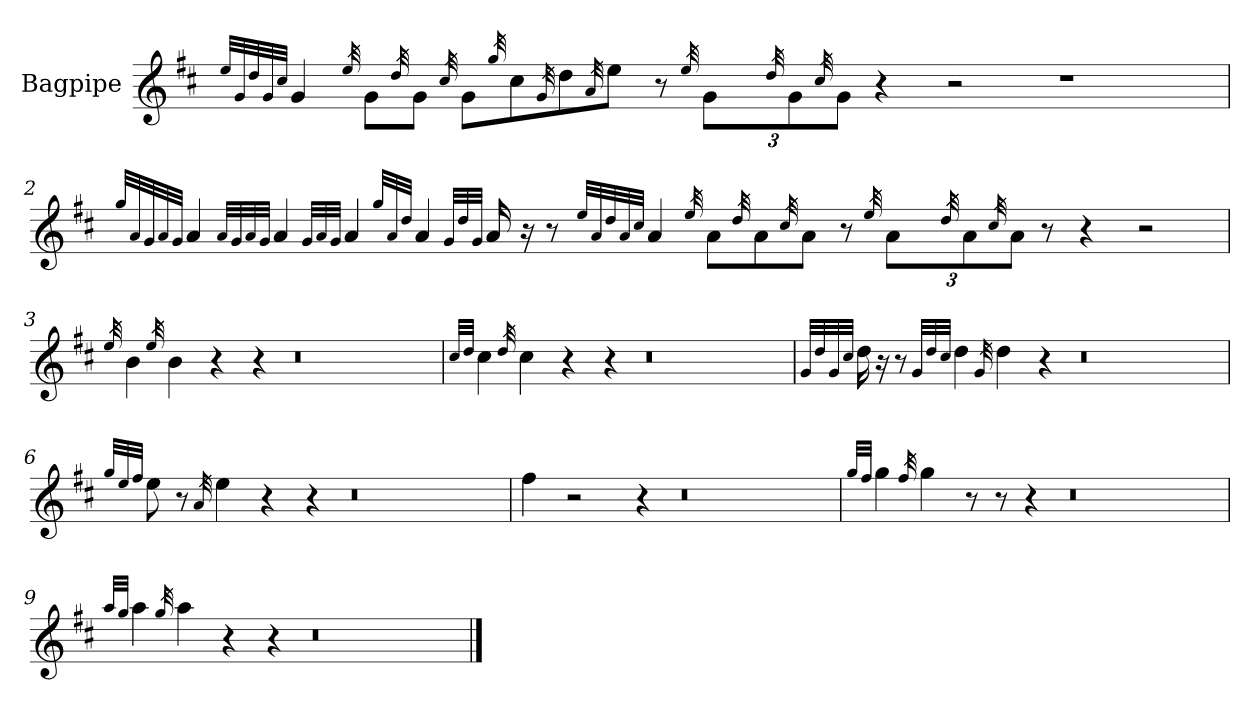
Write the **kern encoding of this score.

**kern
*part1
*staff1
*I"Bagpipe
*I'Bagp.
*clefG2
*k[f#c#]
=1
32qee/LLL
32qg/
32qdd/
32qg/
32qcc#/JJJ
4g/
32qee/
8g\L
32qdd/
8g\J
32qcc#/
8g\L
32qgg/
8cc#\
32qg/
8dd\
32qa/
8ee\J
8r
32qee/
*Xbrackettup
12g\L
32qdd/
12g\
32qcc#/
12g\J
4r
2r
1r
!!LO:LB:g=z
=2
32qgg/LLL
32qa/
32qg/
32qa/
32qg/JJJ
4a/
32qa/LLL
32qg/
32qa/
32qg/JJJ
4a/
32qg/LLL
32qa/
32qg/JJJ
4a/
32qgg/LLL
32qa/
32qdd/JJJ
4a/
32qg/LLL
32qdd/
32qg/JJJ
16a/
16r
8r
32qee/LLL
32qa/
32qdd/
32qa/
32qcc#/JJJ
4a/
32qee/
8a\L
32qdd/
8a\
32qcc#/
8a\J
8r
32qee/
12a\L
32qdd/
12a\
32qcc#/
12a\J
8r
4r
2r
!!LO:LB:g=z
=3
32qee/
4b\
32qee/
4b\
4r
4r
0r
!!LO:LB:g=z
=4
32qcc#/LLL
32qdd/JJJ
4cc#\
32qdd/
4cc#\
4r
4r
0r
!!LO:LB:g=z
=5
32qg/LLL
32qdd/
32qg/
32qcc#/JJJ
16dd\
16r
8r
32qg/LLL
32qdd/
32qcc#/JJJ
4dd\
32qg/
4dd\
4r
0r
!!LO:LB:g=z
=6
32qgg/LLL
32qee/
32qff#/JJJ
8ee\
8r
32qa/
4ee\
4r
4r
0r
!!LO:PB:g=z
=7
4ff#\
2r
4r
0r
!!LO:LB:g=z
=8
32qgg/LLL
32qff#/JJJ
4gg\
32qff#/
4gg\
8r
8r
4r
0r
!!LO:LB:g=z
=9
32qaa/LLL
32qgg/JJJ
4aa\
32qgg/
4aa\
4r
4r
0r
==
*-
